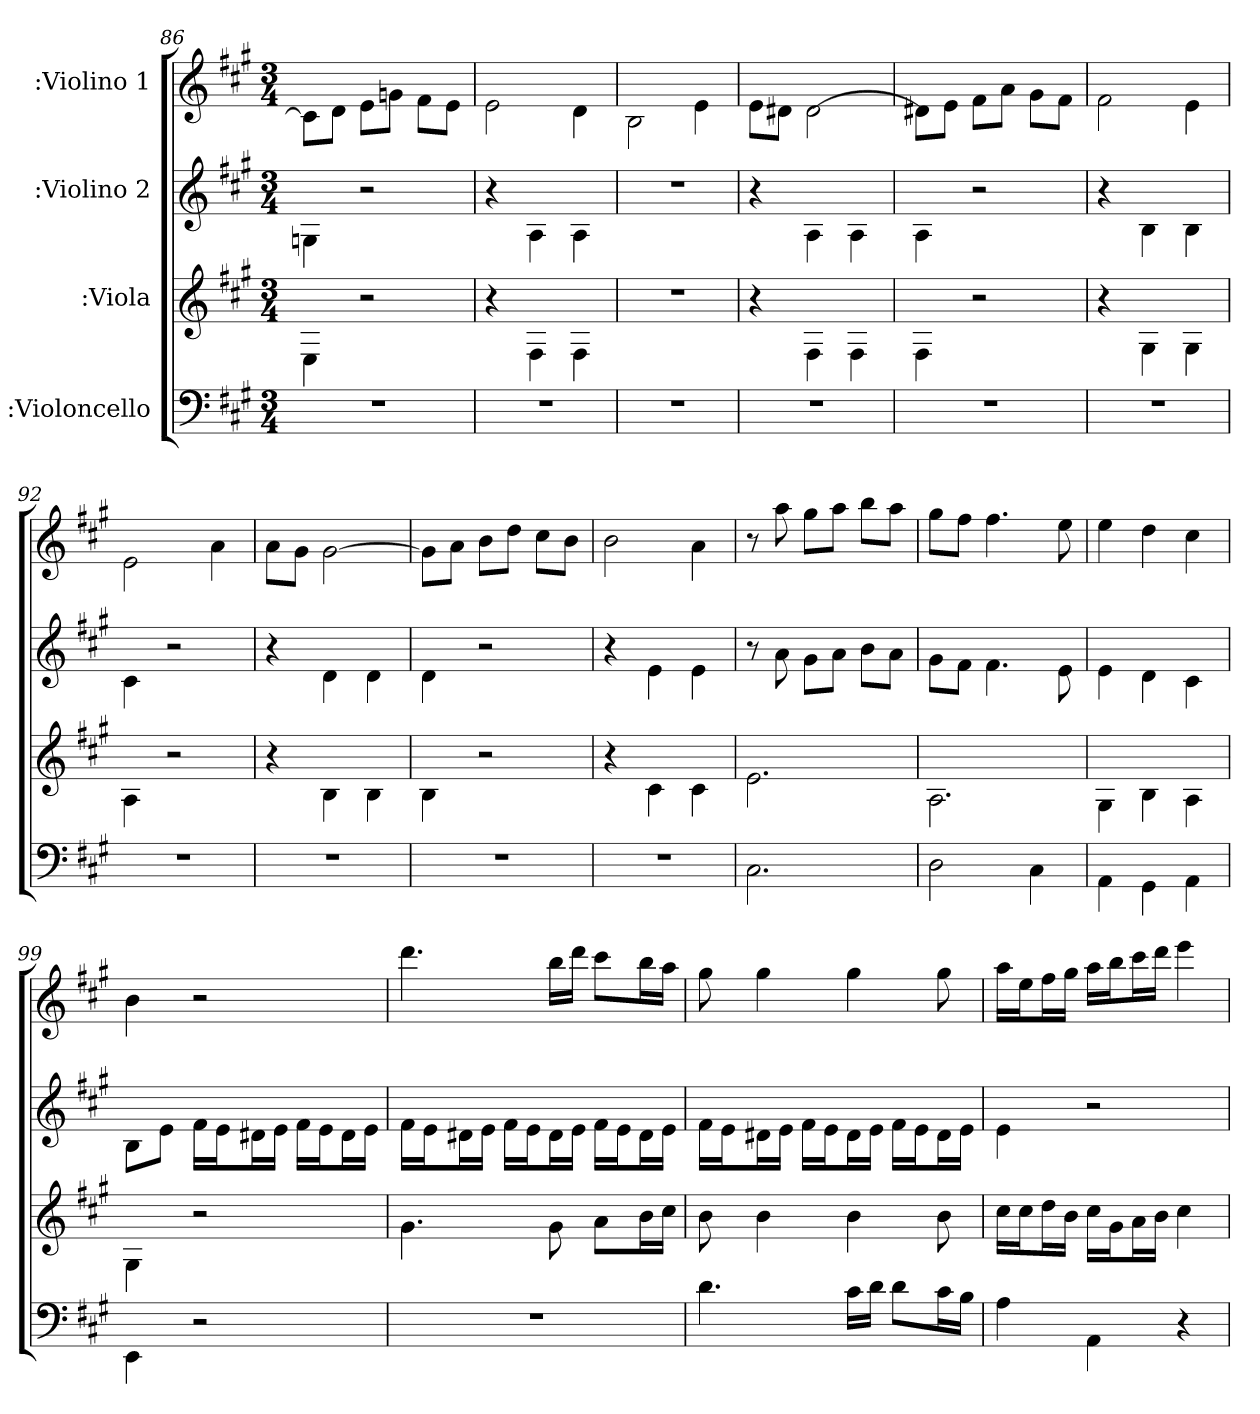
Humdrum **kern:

**kern	**kern	**kern	**kern
*part4	*part3	*part2	*part1
*staff4	*staff3	*staff2	*staff1
*I":Violoncello	*I":Viola	*I":Violino 2	*I":Violino 1
*k[f#c#g#]	*k[f#c#g#]	*k[f#c#g#]	*k[f#c#g#]
*A:	*A:	*A:	*A:
*M3/4	*M3/4	*M3/4	*M3/4
=86	=86	=86	=86
2.r	4E\	4Gn\	8c#\L]
.	.	.	8d\J
.	2r	2r	8e\L
.	.	.	8gn\J
.	.	.	8f#\L
.	.	.	8e\J
=87	=87	=87	=87
2.r	4r	4r	2e\
.	4F#\	4A\	.
.	4F#\	4A\	4d\
=88	=88	=88	=88
2.r	2.r	2.r	2B\
.	.	.	4e\
=89	=89	=89	=89
2.r	4r	4r	8e\L
.	.	.	8d#X\J
.	4F#\	4A\	[2d#\
.	4F#\	4A\	.
=90	=90	=90	=90
2.r	4F#\	4A\	8d#X\L]
.	.	.	8e\J
.	2r	2r	8f#\L
.	.	.	8a\J
.	.	.	8g#\L
.	.	.	8f#\J
=91	=91	=91	=91
2.r	4r	4r	2f#\
.	4G#\	4B\	.
.	4G#\	4B\	4e\
=92	=92	=92	=92
2.r	4A\	4c#\	2e\
.	2r	2r	.
.	.	.	4a\
=93	=93	=93	=93
2.r	4r	4r	8a\L
.	.	.	8g#\J
.	4B\	4d\	[2g#\
.	4B\	4d\	.
=94	=94	=94	=94
2.r	4B\	4d\	8g#\L]
.	.	.	8a\J
.	2r	2r	8b\L
.	.	.	8dd\J
.	.	.	8cc#\L
.	.	.	8b\J
=95	=95	=95	=95
2.r	4r	4r	2b\
.	4c#\	4e\	.
.	4c#\	4e\	4a\
=96	=96	=96	=96
2.C#\	2.e\	8r	8r
.	.	8a\	8aa\
.	.	8g#\L	8gg#\L
.	.	8a\J	8aa\J
.	.	8b\L	8bb\L
.	.	8a\J	8aa\J
=97	=97	=97	=97
2D\	2.A\	8g#\L	8gg#\L
.	.	8f#\J	8ff#\J
.	.	4.f#\	4.ff#\
4C#\	.	.	.
.	.	8e\	8ee\
=98	=98	=98	=98
4AA\	4G#\	4e\	4ee\
4GG#\	4B\	4d\	4dd\
4AA\	4A\	4c#\	4cc#\
=99	=99	=99	=99
4EE\	4G#\	8B\L	4b\
.	.	8e\J	.
2r	2r	16f#\LL	2r
.	.	16e\J	.
.	.	16d#X\L	.
.	.	16e\JJ	.
.	.	16f#\LL	.
.	.	16e\J	.
.	.	16d#\L	.
.	.	16e\JJ	.
=100	=100	=100	=100
2.r	4.g#\	16f#\LL	4.ddd\
.	.	16e\J	.
.	.	16d#X\L	.
.	.	16e\JJ	.
.	.	16f#\LL	.
.	.	16e\J	.
.	8g#\	16d#\L	16bb\LL
.	.	16e\JJ	16ddd\JJ
.	8a\L	16f#\LL	8ccc#\L
.	.	16e\J	.
.	16b\L	16d#\L	16bb\L
.	16cc#\JJ	16e\JJ	16aa\JJ
=101	=101	=101	=101
4.d\	8b\	16f#\LL	8gg#\
.	.	16e\J	.
.	4b\	16d#X\L	4gg#\
.	.	16e\JJ	.
.	.	16f#\LL	.
.	.	16e\J	.
16c#\LL	4b\	16d#\L	4gg#\
16d\JJ	.	16e\JJ	.
8d\L	.	16f#\LL	.
.	.	16e\J	.
16c#\L	8b\	16d#\L	8gg#\
16B\JJ	.	16e\JJ	.
=102	=102	=102	=102
4A\	16cc#\LL	4e\	16aa\LL
.	16cc#\J	.	16ee\J
.	16dd\L	.	16ff#\L
.	16b\JJ	.	16gg#\JJ
4AA\	16cc#\LL	2r	16aa\LL
.	16g#\J	.	16bb\J
.	16a\L	.	16ccc#\L
.	16b\JJ	.	16ddd\JJ
4r	4cc#\	.	4eee\
=	=	=	=
*-	*-	*-	*-
